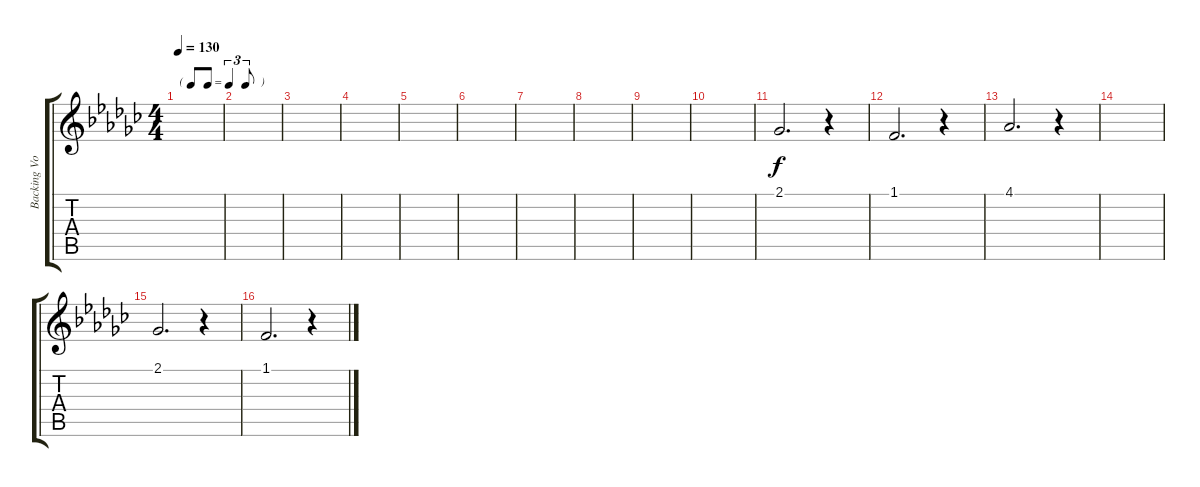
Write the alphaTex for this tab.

\track ("Backing Vocals" "Backing Vo") {instrument altosax}
\staff {score tabs}
\tuning (E4 B3 G3 D3 A2 E2) {hide}
\ts (4 4)
\tf triplet8th
\tempo 130
\clef g2
\ks gb
|
|
|
|
|
|
|
|
|
|
2.1.2{d} r.4 |
1.1.2{d} r.4 |
4.1.2{d} r.4 |
|
2.1.2{d} r.4 |
1.1.2{d} r.4
